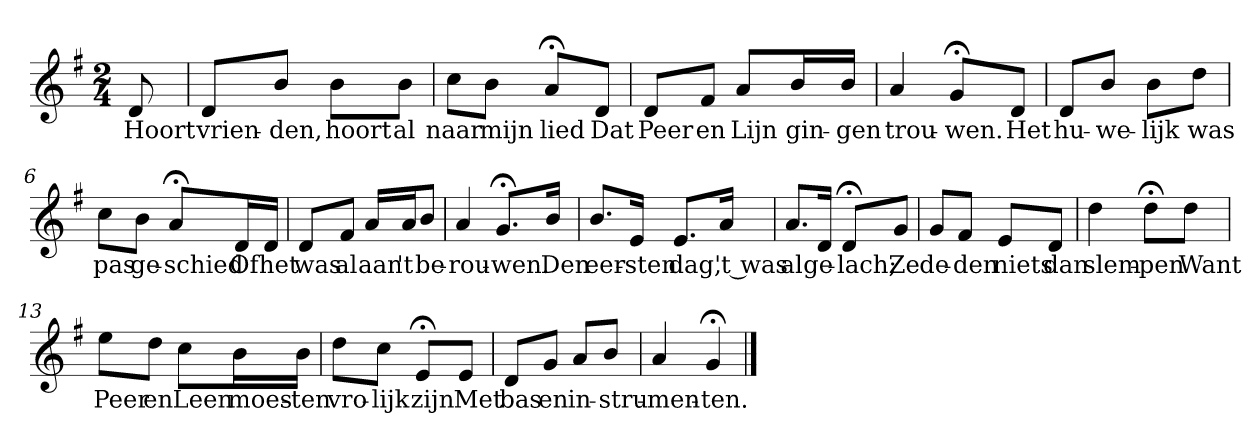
**kern	**text
*part1	*part1
*staff1	*staff1
*k[f#]	*
*G:	*
*M2/4	*
*MM120	*
=	=
8d	Hoort
=1	=1
8dL	vrien-
8bJ	-den,
8bL	hoort
8bJ	al
=2	=2
8ccL	naar
8bJ	mijn
8a;<L	lied
8dJ	Dat
=3	=3
8dL	Peer
8f#J	en
8aL	Lijn
16bL	gin-
16bJJ	-gen
=4	=4
4a	trou-
8g;<L	-wen.
8dJ	Het
=5	=5
8dL	hu-
8bJ	-we-
8bL	-lijk
8ddJ	was
=6	=6
8ccL	pas
8bJ	ge-
8a;<L	-schied
16dL	Of
16dJJ	het
=7	=7
8dL	was
8f#J	al
16aLL	aan
16aJ	't
8bJ	be-
=8	=8
4a	-rou-
8.g;<L	-wen.
16bJk	Den
=9	=9
8.bL	eer-
16eJk	-sten
8.eL	dag,
16aJk	't was
=10	=10
8.aL	al
16dJk	ge-
8d;<L	-lach;
8gJ	Ze
=11	=11
8gL	de-
8f#J	-den
8eL	niets
8dJ	dan
=12	=12
4dd	slem-
8dd;<L	-pen
8ddJ	Want
=13	=13
8eeL	Peer
8ddJ	en
8ccL	Leen
16bL	moes-
16bJJ	-ten
=14	=14
8ddL	vro-
8ccJ	-lijk
8e;<L	zijn
8eJ	Met
=15	=15
8dL	bas
8gJ	en
8aL	in-
8bJ	-stru-
=16	=16
4a	-men-
4g;<	-ten.
==	==
*-	*-
